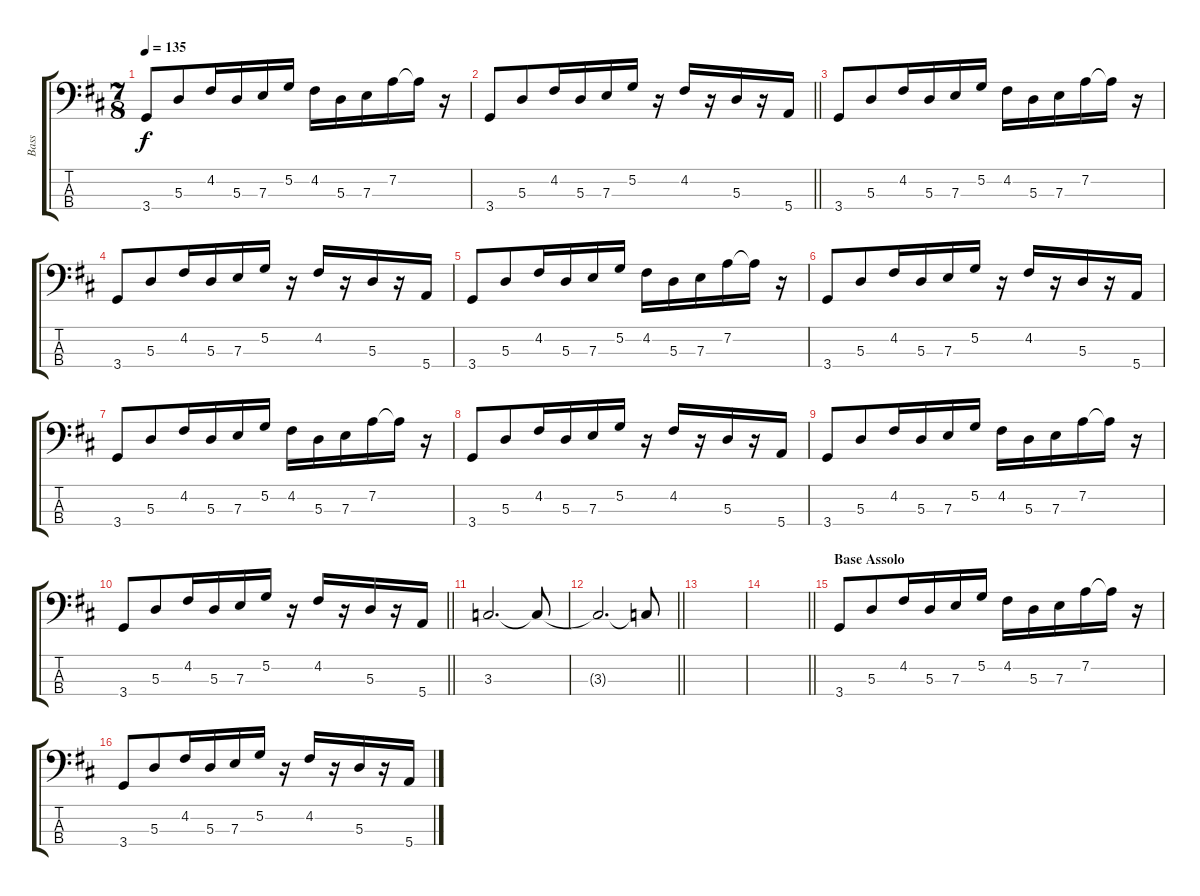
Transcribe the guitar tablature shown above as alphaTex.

\track ("Bass" "Bass") {instrument electricbassfinger}
\staff {score tabs}
\tuning (G2 D2 A1 E1) {hide}
\ts (7 8)
\tempo 135
\clef f4
\ks d
3.4.8{dy f} 5.3.8 4.2.16 5.3.16 7.3.16 5.2.16 4.2.16 5.3.16 7.3.16 7.2.16 7.2{t}.16 r.16 |
\barLineRight lightlight
3.4.8 5.3.8 4.2.16 5.3.16 7.3.16 5.2.16 r.16 4.2.16 r.16 5.3.16 r.16 5.4.16 |
3.4.8 5.3.8 4.2.16 5.3.16 7.3.16 5.2.16 4.2.16 5.3.16 7.3.16 7.2.16 7.2{t}.16 r.16 |
3.4.8 5.3.8 4.2.16 5.3.16 7.3.16 5.2.16 r.16 4.2.16 r.16 5.3.16 r.16 5.4.16 |
3.4.8 5.3.8 4.2.16 5.3.16 7.3.16 5.2.16 4.2.16 5.3.16 7.3.16 7.2.16 7.2{t}.16 r.16 |
3.4.8 5.3.8 4.2.16 5.3.16 7.3.16 5.2.16 r.16 4.2.16 r.16 5.3.16 r.16 5.4.16 |
3.4.8 5.3.8 4.2.16 5.3.16 7.3.16 5.2.16 4.2.16 5.3.16 7.3.16 7.2.16 7.2{t}.16 r.16 |
3.4.8 5.3.8 4.2.16 5.3.16 7.3.16 5.2.16 r.16 4.2.16 r.16 5.3.16 r.16 5.4.16 |
3.4.8 5.3.8 4.2.16 5.3.16 7.3.16 5.2.16 4.2.16 5.3.16 7.3.16 7.2.16 7.2{t}.16 r.16 |
\barLineRight lightlight
3.4.8 5.3.8 4.2.16 5.3.16 7.3.16 5.2.16 r.16 4.2.16 r.16 5.3.16 r.16 5.4.16 |
3.3.2{d} 3.3{t}.8 |
\barLineRight lightlight
3.3{t}.2{d} 3.3{t}.8 |
|
\barLineRight lightlight
|
\section ("" "Base Assolo")
3.4.8 5.3.8 4.2.16 5.3.16 7.3.16 5.2.16 4.2.16 5.3.16 7.3.16 7.2.16 7.2{t}.16 r.16 |
3.4.8 5.3.8 4.2.16 5.3.16 7.3.16 5.2.16 r.16 4.2.16 r.16 5.3.16 r.16 5.4.16
